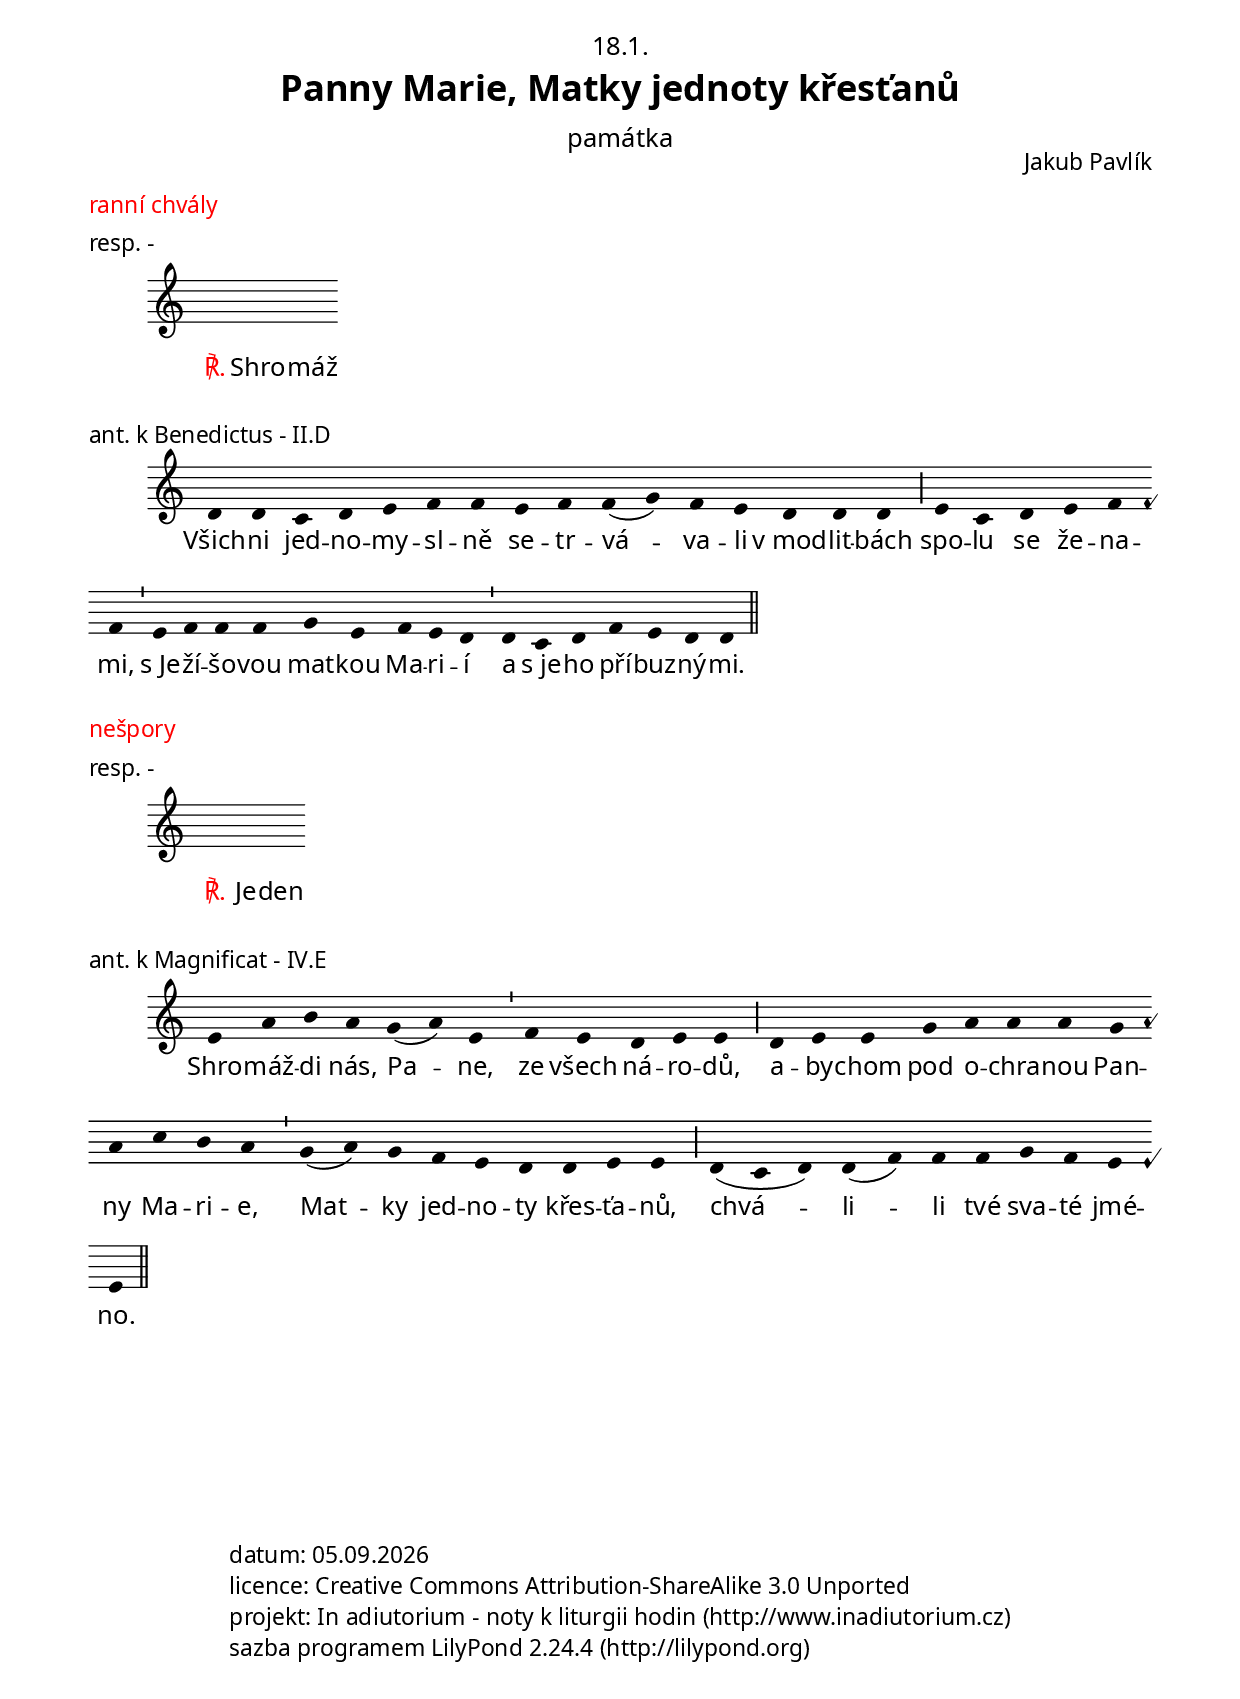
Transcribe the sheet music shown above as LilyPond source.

\version "2.16.0"

\include "../spolecne.ly"
\include "../dilyresponsorii.ly"

\header {
  title = \markup\titleSvatek
            "Panny Marie, Matky jednoty křesťanů"
            památka
            18.1.
  composer = "Jakub Pavlík"
}

\markup {\nadpisHodinka {"ranní chvály"}}

\score {
  \relative c' {
    \choralniRezim
    
  }
  \addlyrics {
    Je -- di -- ným svět -- lem je Kris -- to -- va cír -- kev;
    všu -- de se ší -- ří,
    a při -- tom zů -- stá -- vá je -- di -- ným tě -- lem.
  }
  \header {
    quid = "1. ant."
    modus = ""
    differentia = "" 
    psalmus = "Žalm 63"
    id = ""
    piece = \markup {\sestavTitulek}
  }
}

\score {
  \relative c' {
    \choralniRezim
    
  }
  \addlyrics {
    Je -- den Pán, jed -- na ví -- ra, je -- den křest,
    je -- den Bůh a O -- tec všech;
    je na -- de vše -- mi, pro -- ni -- ká všec -- ky a je ve všech.
  }
  \header {
    quid = "2. ant."
    modus = ""
    differentia = "" 
    psalmus = "Dan 3-III"
    id = ""
    piece = \markup {\sestavTitulek}
  }
}

\score {
  \relative c' {
    \choralniRezim
    
  }
  \addlyrics {
    Ať ve va -- šem srd -- ci vlád -- ne Kris -- tův po -- koj:
    k_ně -- mu jste by -- li po -- vo -- lá -- ni
    v_jed -- nom tě -- le.
  }
  \header {
    quid = "3. ant."
    modus = ""
    differentia = "" 
    psalmus = "Žalm 149"
    id = ""
    piece = \markup {\sestavTitulek}
  }
}

\score {
  \relative c' {
    \choralniRezim
    
    % R
    \neviditelna a
    
    % V
    \neviditelna a
    
    % R
    \neviditelna a
    
    % Slava
  }
  \addlyrics {
    \Response Shro -- máž -- dím vás ze všech ná -- ro -- dů._*
    Bu -- de jen jed -- no stád -- ce, jen je -- den pas -- týř.
    \Verse Bu -- de -- te mít jed -- no srd -- ce a jed -- nu du -- ši._*
    \Response Bu -- de jen jed -- no stád -- ce, jen je -- den pas -- týř.
    \textRespDoxologie
  }
  \header {
    quid = "resp."
    modus = ""
    id = ""
    piece = \markup {\sestavTitulekResp}
  }
}

\score {
  \relative c' {
    \choralniRezim
    d4 d c d e f f 
    e f f( g) f e d d d \barMaior 
    e c d e f f \barMin
    e f f f g e f e d \barMin
    d c d f e d d \barFinalis
  }
  \addlyrics {
    Všich -- ni jed -- no -- my -- sl -- ně 
    se -- tr -- vá -- va -- li v_mod -- lit -- bách
    spo -- lu se že -- na -- mi,
    s_Je -- ží -- šo -- vou mat -- kou Ma -- ri -- í
    a s_je -- ho pří -- buz -- ný -- mi.
  }
  \header {
    quid = "ant. k Benedictus"
    modus = "II"
    differentia = "D" 
    psalmus = ""
    fons = "volne podle (neprilis povedene): marianske commune, tercie"
    fial = "fial://commune/commune_maria.ly#tercie?volne"
    id = ""
    piece = \markup {\sestavTitulekBezZalmu}
  }
}

\markup {\nadpisHodinka {"nešpory"}}

\score {
  \relative c' {
    \choralniRezim
    
  }
  \addlyrics {
    Všich -- ni se -- tr -- vá -- va -- li v_a -- po -- štol -- ském u -- če -- ní,
    v_bra -- trs -- kém spo -- le -- čen -- ství,
    v_lá -- má -- ní chle -- ba a v_mod -- lit -- bách.
  }
  \header {
    quid = "1. ant."
    modus = ""
    differentia = "" 
    psalmus = "Žalm 122"
    id = ""
    piece = \markup {\sestavTitulek}
  }
}

\score {
  \relative c' {
    \choralniRezim
    
  }
  \addlyrics {
    Sná -- šej -- te se na -- vzá -- jem v_lás -- ce
    a hor -- li -- vě se snaž -- te 
    za -- cho -- vá -- vat jed -- no -- tu ve smýš -- le -- ní
    spo -- je -- ni pou -- tem po -- ko -- je.
  }
  \header {
    quid = "2. ant."
    modus = ""
    differentia = "" 
    psalmus = "Žalm 127"
    id = ""
    piece = \markup {\sestavTitulek}
  }
}

\score {
  \relative c' {
    \choralniRezim
    
  }
  \addlyrics {
    Je -- žíš u -- mřel,
    a -- by roz -- ptý -- le -- né Bo -- ží dě -- ti
    shro -- máž -- dil v_jed -- no.
  }
  \header {
    quid = "3. ant."
    modus = ""
    differentia = "" 
    psalmus = "Ef 1"
    id = ""
    piece = \markup {\sestavTitulek}
  }
}

\score {
  \relative c' {
    \choralniRezim
    
    % R
    \neviditelna a
    
    % V
    \neviditelna a
    
    % R
    \neviditelna a
    
    % Slava
  }
  \addlyrics {
    \Response Je -- den Pán, jed -- na ví -- ra, je -- den křest._*
    Je -- den Bůh a O -- tec všech.
    \Verse On je na -- de vše -- mi, pro -- ni -- ká všec -- ky a je ve všech._*
    \Response Je -- den Bůh a O -- tec všech.
    \textRespDoxologie
  }
  \header {
    quid = "resp."
    modus = ""
    id = ""
    piece = \markup {\sestavTitulekResp}
  }
}

\score {
  \relative c' {
    \choralniRezim
    e4 a b a g( a) e \barMin f e d e e \barMaior
    d e e g a a a g a c b a \barMin
    g( a) g f e d d e e \barMaior
    d( c d) d( f) f f g f e e \barFinalis
  }
  \addlyrics {
    Shro -- máž -- di nás, Pa -- ne, ze všech ná -- ro -- dů,
    a -- by -- chom pod o -- chra -- nou Pan -- ny Ma -- ri -- e,
    Mat -- ky jed -- no -- ty křes -- ťa -- nů,
    chvá -- li -- li tvé sva -- té jmé -- no.
  }
  \header {
    quid = "ant. k Magnificat"
    modus = "IV"
    differentia = "E" 
    psalmus = ""
    id = ""
    piece = \markup {\sestavTitulekBezZalmu}
  }
}